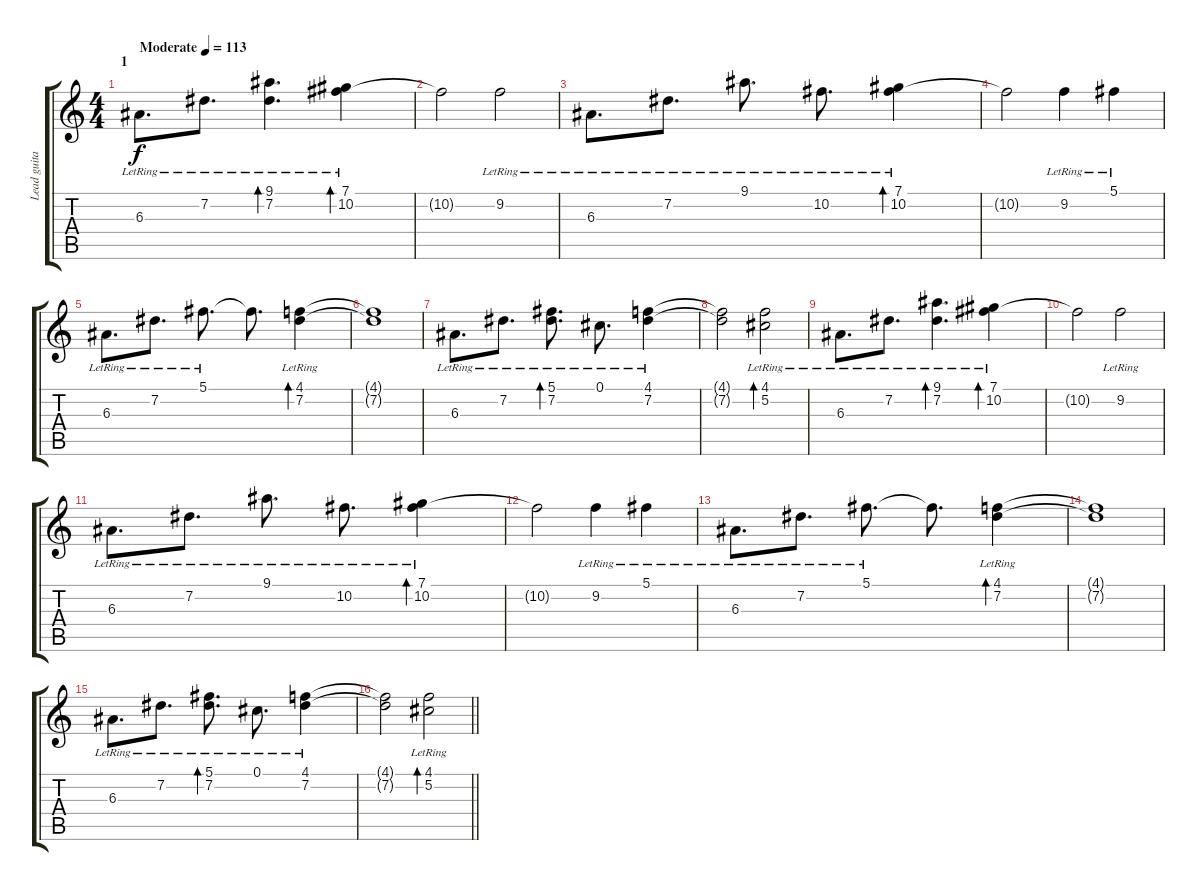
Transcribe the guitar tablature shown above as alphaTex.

\track ("Lead guitar" "Lead guita") {instrument acousticguitarsteel}
\staff {score tabs}
\tuning (Db4 Ab3 E3 B2 Gb2 B1) {hide}
\ts (4 4)
\section ("" "1")
\tempo (113 "Moderate")
\clef g2
\ks c
6.3{lr}.8{d dy f instrument acousticguitarsteel} 7.2{lr}.8{d} (9.1{lr} 7.2).4{d bd 240} (7.1{lr} 10.2{lr}).4{bd 240} |
10.2{t}.2 9.2{lr}.2 |
6.3{lr}.8{d} 7.2{lr}.8{d} 9.1{lr}.8{d} 10.2{lr}.8{d} (7.1{lr} 10.2{lr}).4{bd 240} |
10.2{t}.2 9.2{lr}.4 5.1{lr}.4 |
6.3{lr}.8{d} 7.2{lr}.8{d} 5.1{lr}.8{d} 5.1{t}.8{d} (4.1{lr} 7.2{lr}).4{bd 240} |
(4.1{t} 7.2{t}).1 |
6.3{lr}.8{d} 7.2{lr}.8{d} (5.1{lr} 7.2{lr}).8{d bd 240} 0.1{lr}.8{d} (4.1{lr} 7.2{lr}).4 |
(4.1{t} 7.2{t}).2 (4.1{lr} 5.2{lr}).2{bd 240} |
6.3{lr}.8{d} 7.2{lr}.8{d} (9.1{lr} 7.2).4{d bd 240} (7.1{lr} 10.2{lr}).4{bd 240} |
10.2{t}.2 9.2{lr}.2 |
6.3{lr}.8{d} 7.2{lr}.8{d} 9.1{lr}.8{d} 10.2{lr}.8{d} (7.1{lr} 10.2{lr}).4{bd 240} |
10.2{t}.2 9.2{lr}.4 5.1{lr}.4 |
6.3{lr}.8{d} 7.2{lr}.8{d} 5.1{lr}.8{d} 5.1{t}.8{d} (4.1{lr} 7.2{lr}).4{bd 240} |
(4.1{t} 7.2{t}).1 |
6.3{lr}.8{d} 7.2{lr}.8{d} (5.1{lr} 7.2{lr}).8{d bd 240} 0.1{lr}.8{d} (4.1{lr} 7.2{lr}).4 |
\barLineRight lightlight
(4.1{t} 7.2{t}).2 (4.1{lr} 5.2{lr}).2{bd 240}
